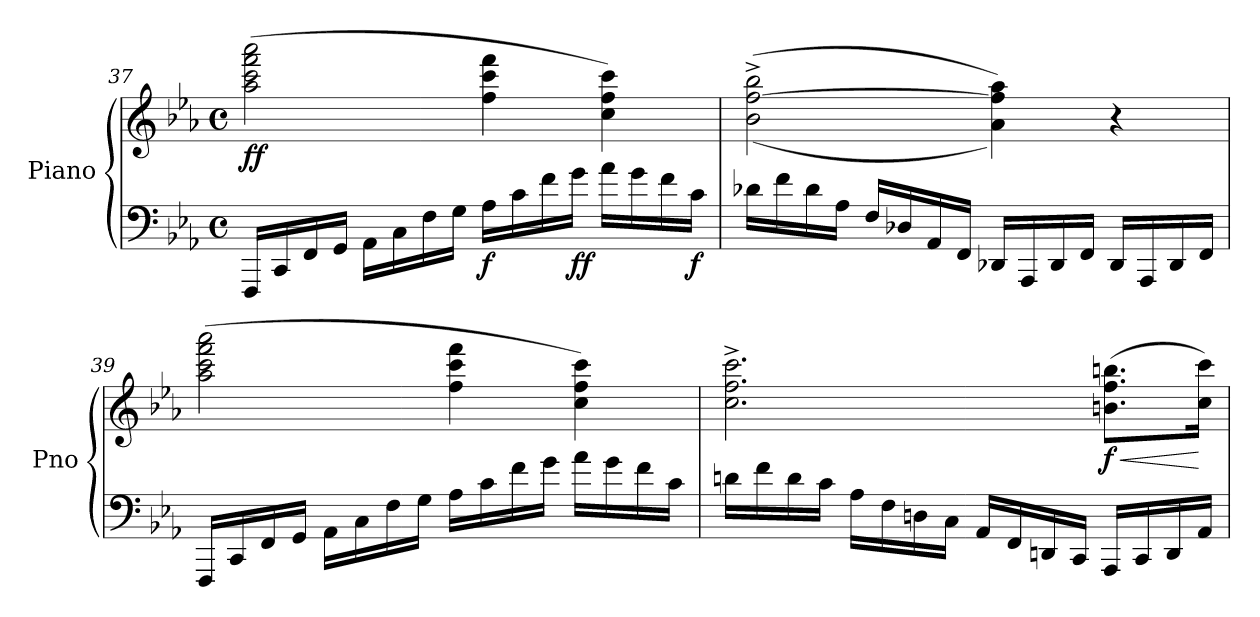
**kern	**kern	**dynam
*part1	*part1	*part1
*staff2	*staff1	*staff1/2
*I"Piano	*	*
*I'Pno	*	*
!!LO:LB:g=z
*clefF4	*clefG2	*
*k[b-e-a-]	*k[b-e-a-]	*
*M4/4	*M4/4	*
*met(c)	*met(c)	*
=37	=37	=37
!	!	!LO:DY:b
16FFF/LL	(>2aa-\ 2ccc\ 2fff\ 2aaa-\	ff
16CC/	.	.
16FF/	.	.
16GG/JJ	.	.
16AA-\LL	.	.
16C\	.	.
16F\	.	.
16G\JJ	.	.
!	!	!LO:DY:b=2
16A-\LL	4ff\ 4ccc\ 4fff\	f
16c\	.	.
16f\	.	.
!	!	!LO:DY:b=2
16g\JJ	.	ff
16a-\LL	4cc\ 4ff\ 4ccc\)	.
16g\	.	.
16f\	.	.
!	!	!LO:DY:b=2
16c\JJ	.	f
=38	=38	=38
16d-X\LL	(>(<2b-\^ [2ff\^ 2bb-\^	.
16f\	.	.
16d-\	.	.
16A-\JJ	.	.
16F/LL	.	.
16D-X/	.	.
16AA-/	.	.
16FF/JJ	.	.
16DD-X/LL	4a-\ 4ff\] 4aa-\))	.
16AAA-/	.	.
16DD-/	.	.
16FF/JJ	.	.
16DD-/LL	4r	.
16AAA-/	.	.
16DD-/	.	.
16FF/JJ	.	.
=39	=39	=39
16FFF/LL	(>2aa-\ 2ccc\ 2fff\ 2aaa-\	.
16CC/	.	.
16FF/	.	.
16GG/JJ	.	.
16AA-\LL	.	.
16C\	.	.
16F\	.	.
16G\JJ	.	.
16A-\LL	4ff\ 4ccc\ 4fff\	.
16c\	.	.
16f\	.	.
16g\JJ	.	.
16a-\LL	4cc\ 4ff\ 4ccc\)	.
16g\	.	.
16f\	.	.
16c\JJ	.	.
!!LO:LB:g=z
=40	=40	=40
16dn\LL	2.cc\^ 2.ff\^ 2.ccc\^	.
16f\	.	.
16d\	.	.
16c\JJ	.	.
16A-\LL	.	.
16F\	.	.
16Dn\	.	.
16C\JJ	.	.
16AA-/LL	.	.
16FF/	.	.
16DDn/	.	.
16CC/JJ	.	.
!	!	!LO:HP:b
!	!	!LO:DY:n=1:b
16AAA-/LL	(>8.bn\ 8.ff\ 8.bbn\L	< f
16CC/	.	.
16DD/	.	.
16AA-/JJ	16cc\ 16ccc\Jk)	[
=	=	=
*-	*-	*-
